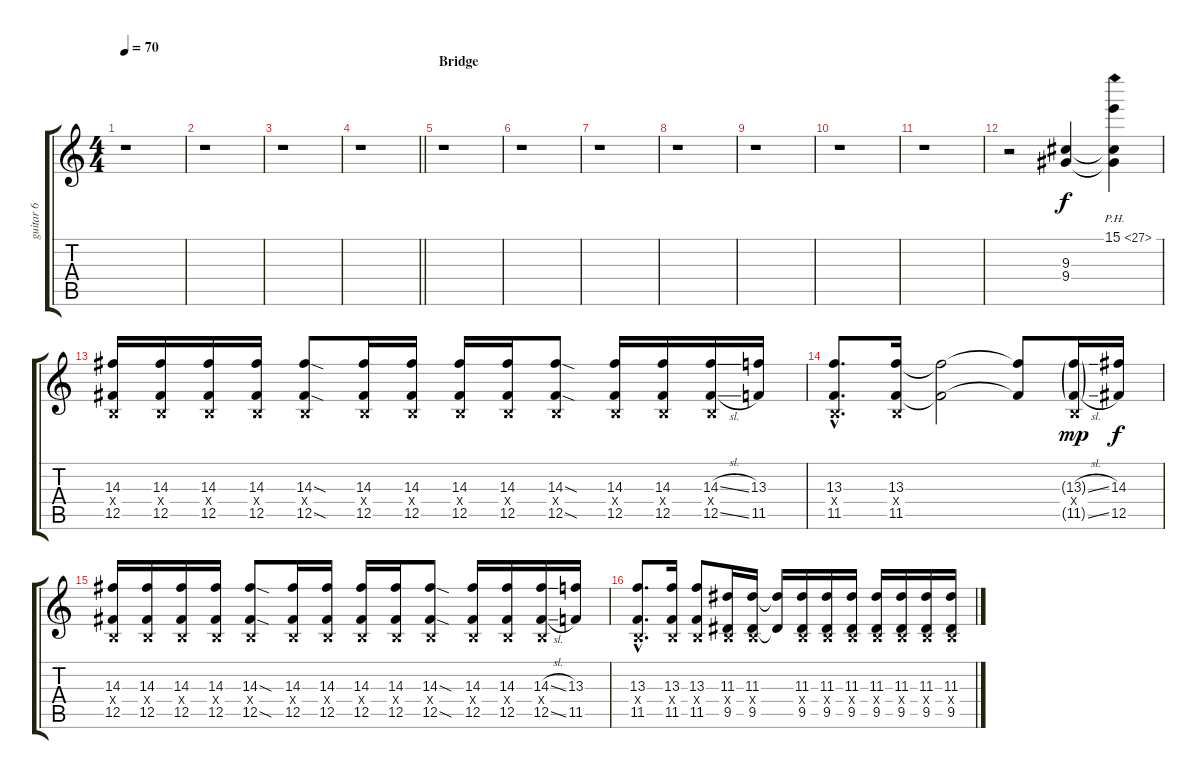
\track ("guitar 6" "guitar 6") {instrument distortionguitar}
\staff {score tabs}
\tuning (Db4 Ab3 E3 B2 Gb2 Db2) {hide}
\ts (4 4)
\tempo 70
\clef g2
\ks c
r.1{dy f} |
r.1 |
r.1 |
\barLineRight lightlight
r.1 |
\section ("" "Bridge")
r.1 |
r.1 |
r.1 |
r.1 |
r.1 |
r.1 |
r.1 |
r.2 (9.3 9.4).4 (15.1{ph 12} 9.3{t} 9.4{t}).4 |
(14.3 0.4{x} 12.5).16 (14.3 0.4{x} 12.5).16 (14.3 0.4{x} 12.5).16 (14.3 0.4{x} 12.5).16 (14.3{sod} 0.4{x} 12.5{sod}).8 (14.3 0.4{x} 12.5).16 (14.3 0.4{x} 12.5).16 (14.3 0.4{x} 12.5).16 (14.3 0.4{x} 12.5).16 (14.3{sod} 0.4{x} 12.5{sod}).8 (14.3 0.4{x} 12.5).16 (14.3 0.4{x} 12.5).16 (14.3{sl} 0.4{x} 12.5{sl}).16 (13.3 11.5).16 |
(13.3{hac} 0.4{hac x} 11.5{hac}).8{d} (13.3 0.4{x} 11.5).16 (13.3{t} 11.5{t}).2 (13.3{t} 11.5{t}).8 (13.3{sl g} 0.4{x} 11.5{sl g}).16{dy mp} (14.3 12.5).16{dy f} |
(14.3 0.4{x} 12.5).16 (14.3 0.4{x} 12.5).16 (14.3 0.4{x} 12.5).16 (14.3 0.4{x} 12.5).16 (14.3{sod} 0.4{x} 12.5{sod}).8 (14.3 0.4{x} 12.5).16 (14.3 0.4{x} 12.5).16 (14.3 0.4{x} 12.5).16 (14.3 0.4{x} 12.5).16 (14.3{sod} 0.4{x} 12.5{sod}).8 (14.3 0.4{x} 12.5).16 (14.3 0.4{x} 12.5).16 (14.3{sl} 0.4{x} 12.5{sl}).16 (13.3 11.5).16 |
(13.3{hac} 0.4{hac x} 11.5{hac}).8{d} (13.3 0.4{x} 11.5).16 (13.3 0.4{x} 11.5).8 (11.3 0.4{x} 9.5).16 (11.3 0.4{x} 9.5).16 (11.3{t} 9.5{t}).16 (11.3 0.4{x} 9.5).16 (11.3 0.4{x} 9.5).16 (11.3 0.4{x} 9.5).16 (11.3 0.4{x} 9.5).16 (11.3 0.4{x} 9.5).16 (11.3 0.4{x} 9.5).16 (11.3 0.4{x} 9.5).16
